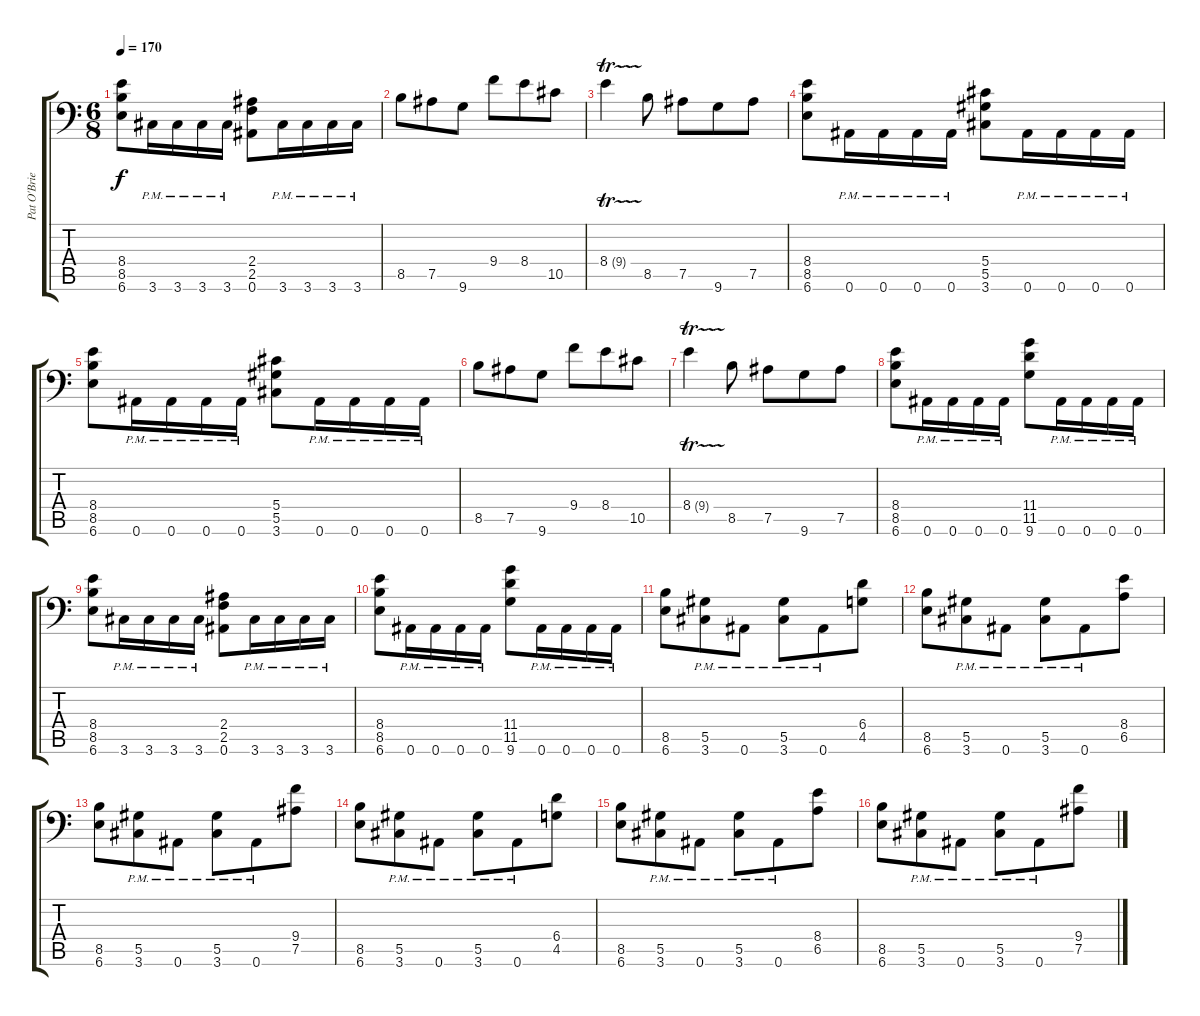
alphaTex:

\track ("Pat O'Brien" "Pat O'Brie") {instrument distortionguitar}
\staff {score tabs}
\tuning (Bb3 F3 Db3 Ab2 Eb2 Bb1) {hide}
\ts (6 8)
\tempo 170
\clef f4
\ks c
(8.4 8.5 6.6).8{dy f} 3.6{pm}.16 3.6{pm}.16 3.6{pm}.16 3.6{pm}.16 (2.4 2.5 0.6).8 3.6{pm}.16 3.6{pm}.16 3.6{pm}.16 3.6{pm}.16 |
8.5.8 7.5.8 9.6.8 9.4.8 8.4.8 10.5.8 |
8.4{tr (9 32)}.4 8.5.8 7.5.8 9.6.8 7.5.8 |
(8.4 8.5 6.6).8 0.6{pm}.16 0.6{pm}.16 0.6{pm}.16 0.6{pm}.16 (5.4 5.5 3.6).8 0.6{pm}.16 0.6{pm}.16 0.6{pm}.16 0.6{pm}.16 |
(8.4 8.5 6.6).8 0.6{pm}.16 0.6{pm}.16 0.6{pm}.16 0.6{pm}.16 (5.4 5.5 3.6).8 0.6{pm}.16 0.6{pm}.16 0.6{pm}.16 0.6{pm}.16 |
8.5.8 7.5.8 9.6.8 9.4.8 8.4.8 10.5.8 |
8.4{tr (9 32)}.4 8.5.8 7.5.8 9.6.8 7.5.8 |
(8.4 8.5 6.6).8 0.6{pm}.16 0.6{pm}.16 0.6{pm}.16 0.6{pm}.16 (11.4 11.5 9.6).8 0.6{pm}.16 0.6{pm}.16 0.6{pm}.16 0.6{pm}.16 |
(8.4 8.5 6.6).8 3.6{pm}.16 3.6{pm}.16 3.6{pm}.16 3.6{pm}.16 (2.4 2.5 0.6).8 3.6{pm}.16 3.6{pm}.16 3.6{pm}.16 3.6{pm}.16 |
(8.4 8.5 6.6).8 0.6{pm}.16 0.6{pm}.16 0.6{pm}.16 0.6{pm}.16 (11.4 11.5 9.6).8 0.6{pm}.16 0.6{pm}.16 0.6{pm}.16 0.6{pm}.16 |
(8.5 6.6).8 (5.5{pm} 3.6{pm}).8 0.6{pm}.8 (5.5{pm} 3.6{pm}).8 0.6{pm}.8 (6.4 4.5).8 |
(8.5 6.6).8 (5.5{pm} 3.6{pm}).8 0.6{pm}.8 (5.5{pm} 3.6{pm}).8 0.6{pm}.8 (8.4 6.5).8 |
(8.5 6.6).8 (5.5{pm} 3.6{pm}).8 0.6{pm}.8 (5.5{pm} 3.6{pm}).8 0.6{pm}.8 (9.4 7.5).8 |
(8.5 6.6).8 (5.5{pm} 3.6{pm}).8 0.6{pm}.8 (5.5{pm} 3.6{pm}).8 0.6{pm}.8 (6.4 4.5).8 |
(8.5 6.6).8 (5.5{pm} 3.6{pm}).8 0.6{pm}.8 (5.5{pm} 3.6{pm}).8 0.6{pm}.8 (8.4 6.5).8 |
(8.5 6.6).8 (5.5{pm} 3.6{pm}).8 0.6{pm}.8 (5.5{pm} 3.6{pm}).8 0.6{pm}.8 (9.4 7.5).8
